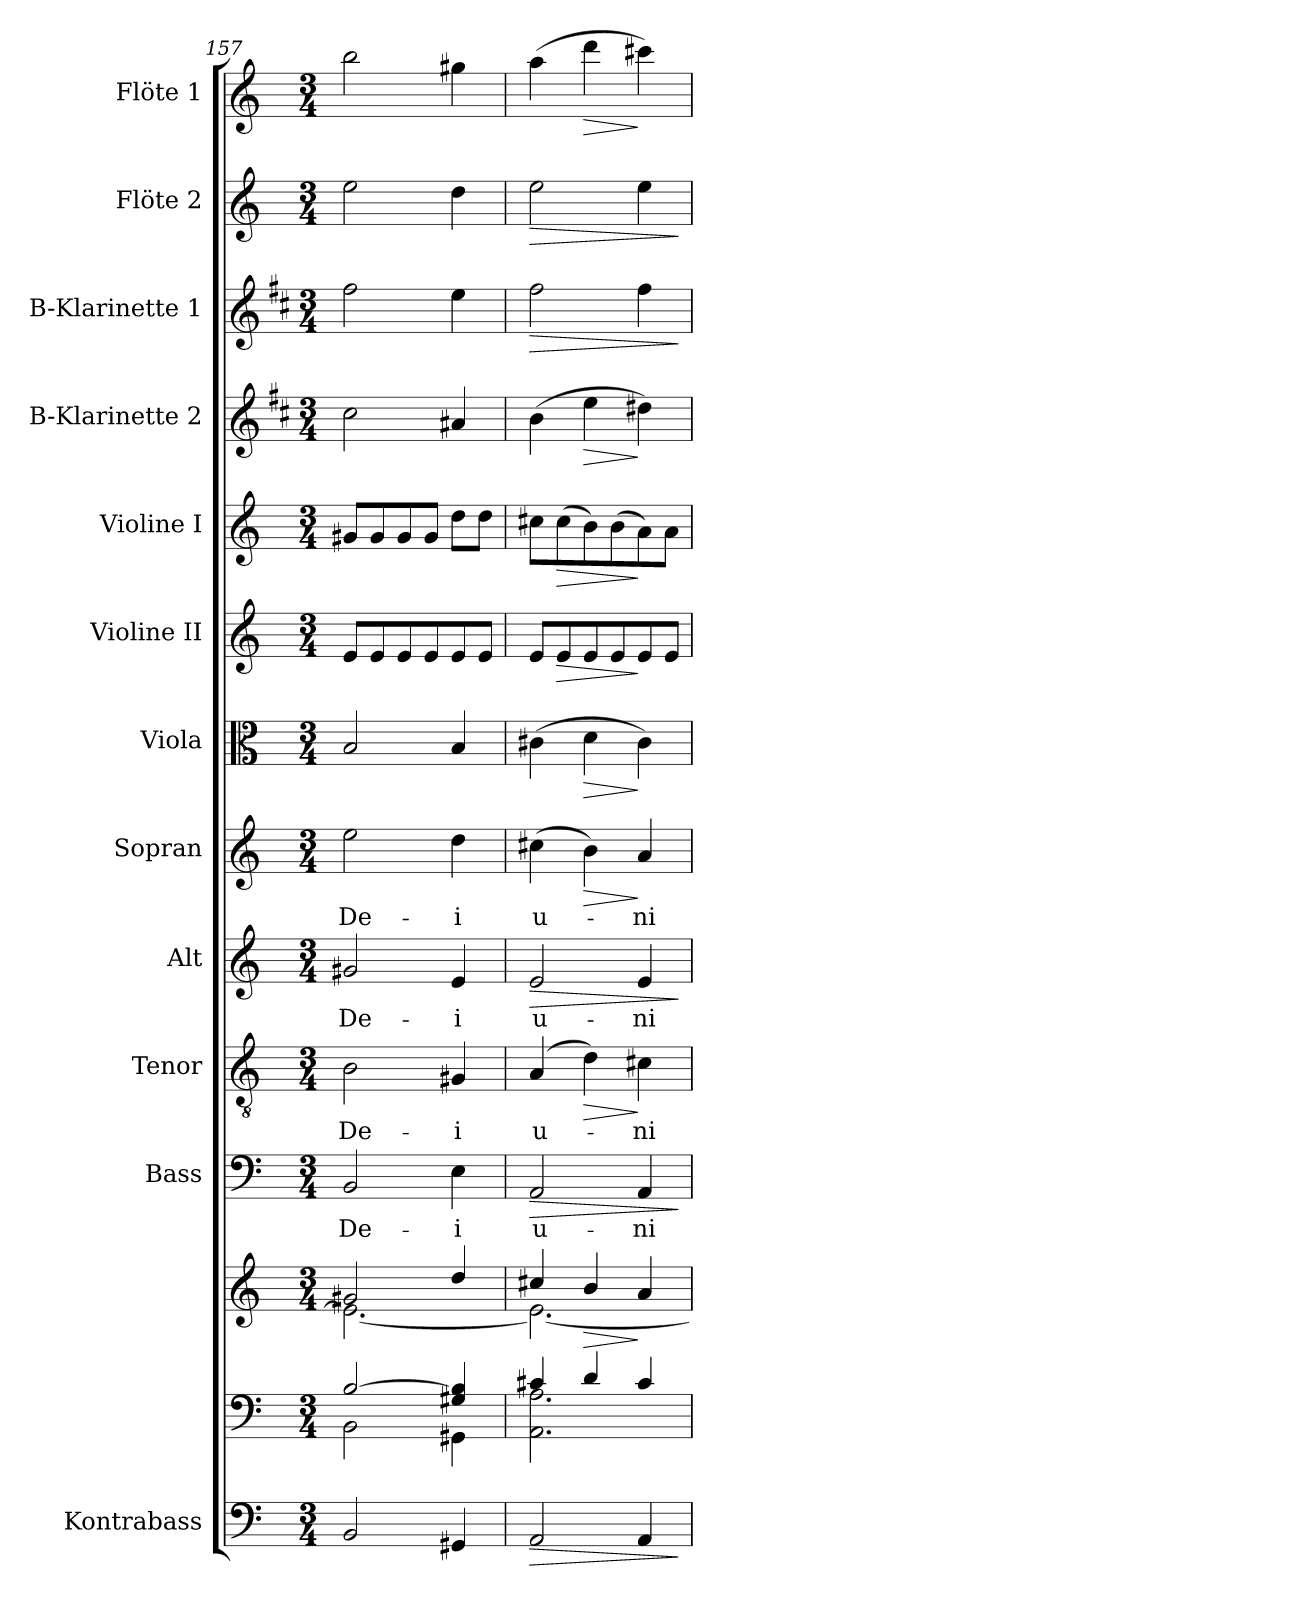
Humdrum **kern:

**kern	**dynam	**kern	**kern	**dynam	**kern	**text	**dynam	**kern	**text	**dynam	**kern	**text	**dynam	**kern	**text	**dynam	**kern	**dynam	**kern	**dynam	**kern	**dynam	**kern	**dynam	**kern	**dynam	**kern	**dynam	**kern	**dynam
*part13	*part13	*part12	*part12	*part12	*part11	*part11	*part11	*part10	*part10	*part10	*part9	*part9	*part9	*part8	*part8	*part8	*part7	*part7	*part6	*part6	*part5	*part5	*part4	*part4	*part3	*part3	*part2	*part2	*part1	*part1
*staff14	*staff14	*staff13	*staff12	*staff12/13	*staff11	*staff11	*staff11	*staff10	*staff10	*staff10	*staff9	*staff9	*staff9	*staff8	*staff8	*staff8	*staff7	*staff7	*staff6	*staff6	*staff5	*staff5	*staff4	*staff4	*staff3	*staff3	*staff2	*staff2	*staff1	*staff1
*I"Kontrabass	*	*	*	*	*I"Bass	*	*	*I"Tenor	*	*	*I"Alt	*	*	*I"Sopran	*	*	*I"Viola	*	*I"Violine II	*	*I"Violine I	*	*I"B-Klarinette 2	*	*I"B-Klarinette 1	*	*I"Flöte 2	*	*I"Flöte 1	*
*I'Kb.	*	*	*	*	*I'B.	*	*	*I'T.	*	*	*I'A.	*	*	*I'S.	*	*	*I'Vla.	*	*I'Vl. II	*	*I'Vl. I	*	*I'B Kl. 2	*	*I'B Kl. 1	*	*I'Fl. 2	*	*I'Fl. 1	*
*clefF4	*	*clefF4	*clefG2	*	*clefF4	*	*	*clefGv2	*	*	*clefG2	*	*	*clefG2	*	*	*clefC3	*	*clefG2	*	*clefG2	*	*clefG2	*	*clefG2	*	*clefG2	*	*clefG2	*
*ITrd7c12	*	*	*	*	*	*	*	*	*	*	*	*	*	*	*	*	*	*	*	*	*	*	*ITrd1c2	*	*ITrd1c2	*	*	*	*	*
*k[]	*	*k[]	*k[]	*	*k[]	*	*	*k[]	*	*	*k[]	*	*	*k[]	*	*	*k[]	*	*k[]	*	*k[]	*	*k[]	*	*k[]	*	*k[]	*	*k[]	*
*C:	*	*C:	*C:	*	*C:	*	*	*C:	*	*	*C:	*	*	*C:	*	*	*C:	*	*C:	*	*C:	*	*C:	*	*C:	*	*C:	*	*C:	*
*M3/4	*	*M3/4	*M3/4	*	*M3/4	*	*	*M3/4	*	*	*M3/4	*	*	*M3/4	*	*	*M3/4	*	*M3/4	*	*M3/4	*	*M3/4	*	*M3/4	*	*M3/4	*	*M3/4	*
=157	=157	=157	=157	=157	=157	=157	=157	=157	=157	=157	=157	=157	=157	=157	=157	=157	=157	=157	=157	=157	=157	=157	=157	=157	=157	=157	=157	=157	=157	=157
*	*	*^	*^	*	*	*	*	*	*	*	*	*	*	*	*	*	*	*	*	*	*	*	*	*	*	*	*	*	*	*
!	!	!	!	!	!	!	!	!LO:LY:b	!	!	!LO:LY:b	!	!	!LO:LY:b	!	!	!LO:LY:b	!	!	!	!	!	!	!	!	!	!	!	!	!	!	!
2BBB/	.	[>2B/	2BB\	2g#X/	2.e\_	.	2BB/	De-	.	2B\	De-	.	2g#X/	De-	.	2ee\	De-	.	2B/	.	8e/L	.	8g#X/L	.	2b\	.	2ee\	.	2ee\	.	2bb\	.
.	.	.	.	.	.	.	.	.	.	.	.	.	.	.	.	.	.	.	.	.	8e/	.	8g#/	.	.	.	.	.	.	.	.	.
.	.	.	.	.	.	.	.	.	.	.	.	.	.	.	.	.	.	.	.	.	8e/	.	8g#/	.	.	.	.	.	.	.	.	.
.	.	.	.	.	.	.	.	.	.	.	.	.	.	.	.	.	.	.	.	.	8e/	.	8g#/J	.	.	.	.	.	.	.	.	.
!	!	!	!	!	!	!	!	!LO:LY:b	!	!	!LO:LY:b	!	!	!LO:LY:b	!	!	!LO:LY:b	!	!	!	!	!	!	!	!	!	!	!	!	!	!	!
4GGG#X/	.	4G#X/ 4B/]	4GG#X\	4dd/	.	.	4E\	-i	.	4G#X/	-i	.	4e/	-i	.	4dd\	-i	.	4B/	.	8e/	.	8dd\L	.	4g#X/	.	4dd\	.	4dd\	.	4gg#X\	.
.	.	.	.	.	.	.	.	.	.	.	.	.	.	.	.	.	.	.	.	.	8e/J	.	8dd\J	.	.	.	.	.	.	.	.	.
=158	=158	=158	=158	=158	=158	=158	=158	=158	=158	=158	=158	=158	=158	=158	=158	=158	=158	=158	=158	=158	=158	=158	=158	=158	=158	=158	=158	=158	=158	=158	=158	=158
!	!LO:HP:b	!	!	!	!	!	!	!LO:LY:b	!LO:HP:b	!	!LO:LY:b	!	!	!LO:LY:b	!LO:HP:b	!	!LO:LY:b	!	!	!	!	!	!	!	!	!	!	!LO:HP:b	!	!LO:HP:b	!	!
2AAA/	>	4c#X/	2.AA\ 2.A\	4cc#X/	2.e\_	.	2AA/	u-	>	(4A/	u-	.	2e/	u-	>	(>4cc#X\	u-	.	(>4c#X\	.	8e/L	.	8cc#X\L	.	(>4a\	.	2ee\	>	2ee\	>	(>4aa\	.
!	!	!	!	!	!	!	!	!	!	!	!	!	!	!	!	!	!	!	!	!	!	!LO:HP:b	!	!LO:HP:b	!	!	!	!	!	!	!	!
.	.	.	.	.	.	.	.	.	.	.	.	.	.	.	.	.	.	.	.	.	8e/	>	(>8cc#\	>	.	.	.	.	.	.	.	.
!	!	!	!	!	!	!LO:HP:b	!	!	!	!	!	!LO:HP:b	!	!	!	!	!	!LO:HP:b	!	!LO:HP:b	!	!	!	!	!	!LO:HP:b	!	!	!	!	!	!LO:HP:b
.	.	4d/	.	4b/	.	>	.	.	.	4d\)	.	>	.	.	.	4b\)	.	>	4d\	>	8e/	.	8b\)	.	4dd\	>	.	.	.	.	4ddd\	>
.	.	.	.	.	.	.	.	.	.	.	.	.	.	.	.	.	.	.	.	.	8e/	.	(>8b\	.	.	.	.	.	.	.	.	.
!	!	!	!	!	!	!	!	!LO:LY:b	!	!	!LO:LY:b	!	!	!LO:LY:b	!	!	!LO:LY:b	!	!	!	!	!	!	!	!	!	!	!	!	!	!	!
4AAA/	.	4c#/	.	4a/	.	]	4AA/	-ni-	.	4c#X\	-ni-	]	4e/	-ni-	.	4a/	-ni-	]	4c#\)	]	8e/	]	8a\)	]	4cc#X\)	]	4ee\	.	4ee\	.	4ccc#X\)	]
.	.	.	.	.	.	.	.	.	.	.	.	.	.	.	.	.	.	.	.	.	8e/J	.	8a\J	.	.	.	.	.	.	.	.	.
*	*	*v	*v	*	*	*	*	*	*	*	*	*	*	*	*	*	*	*	*	*	*	*	*	*	*	*	*	*	*	*	*	*
*	*	*	*v	*v	*	*	*	*	*	*	*	*	*	*	*	*	*	*	*	*	*	*	*	*	*	*	*	*	*	*	*
.	]	.	.	.	.	.	]	.	.	.	.	.	]	.	.	.	.	.	.	.	.	.	.	.	.	]	.	]	.	.
=	=	=	=	=	=	=	=	=	=	=	=	=	=	=	=	=	=	=	=	=	=	=	=	=	=	=	=	=	=	=
*-	*-	*-	*-	*-	*-	*-	*-	*-	*-	*-	*-	*-	*-	*-	*-	*-	*-	*-	*-	*-	*-	*-	*-	*-	*-	*-	*-	*-	*-	*-
